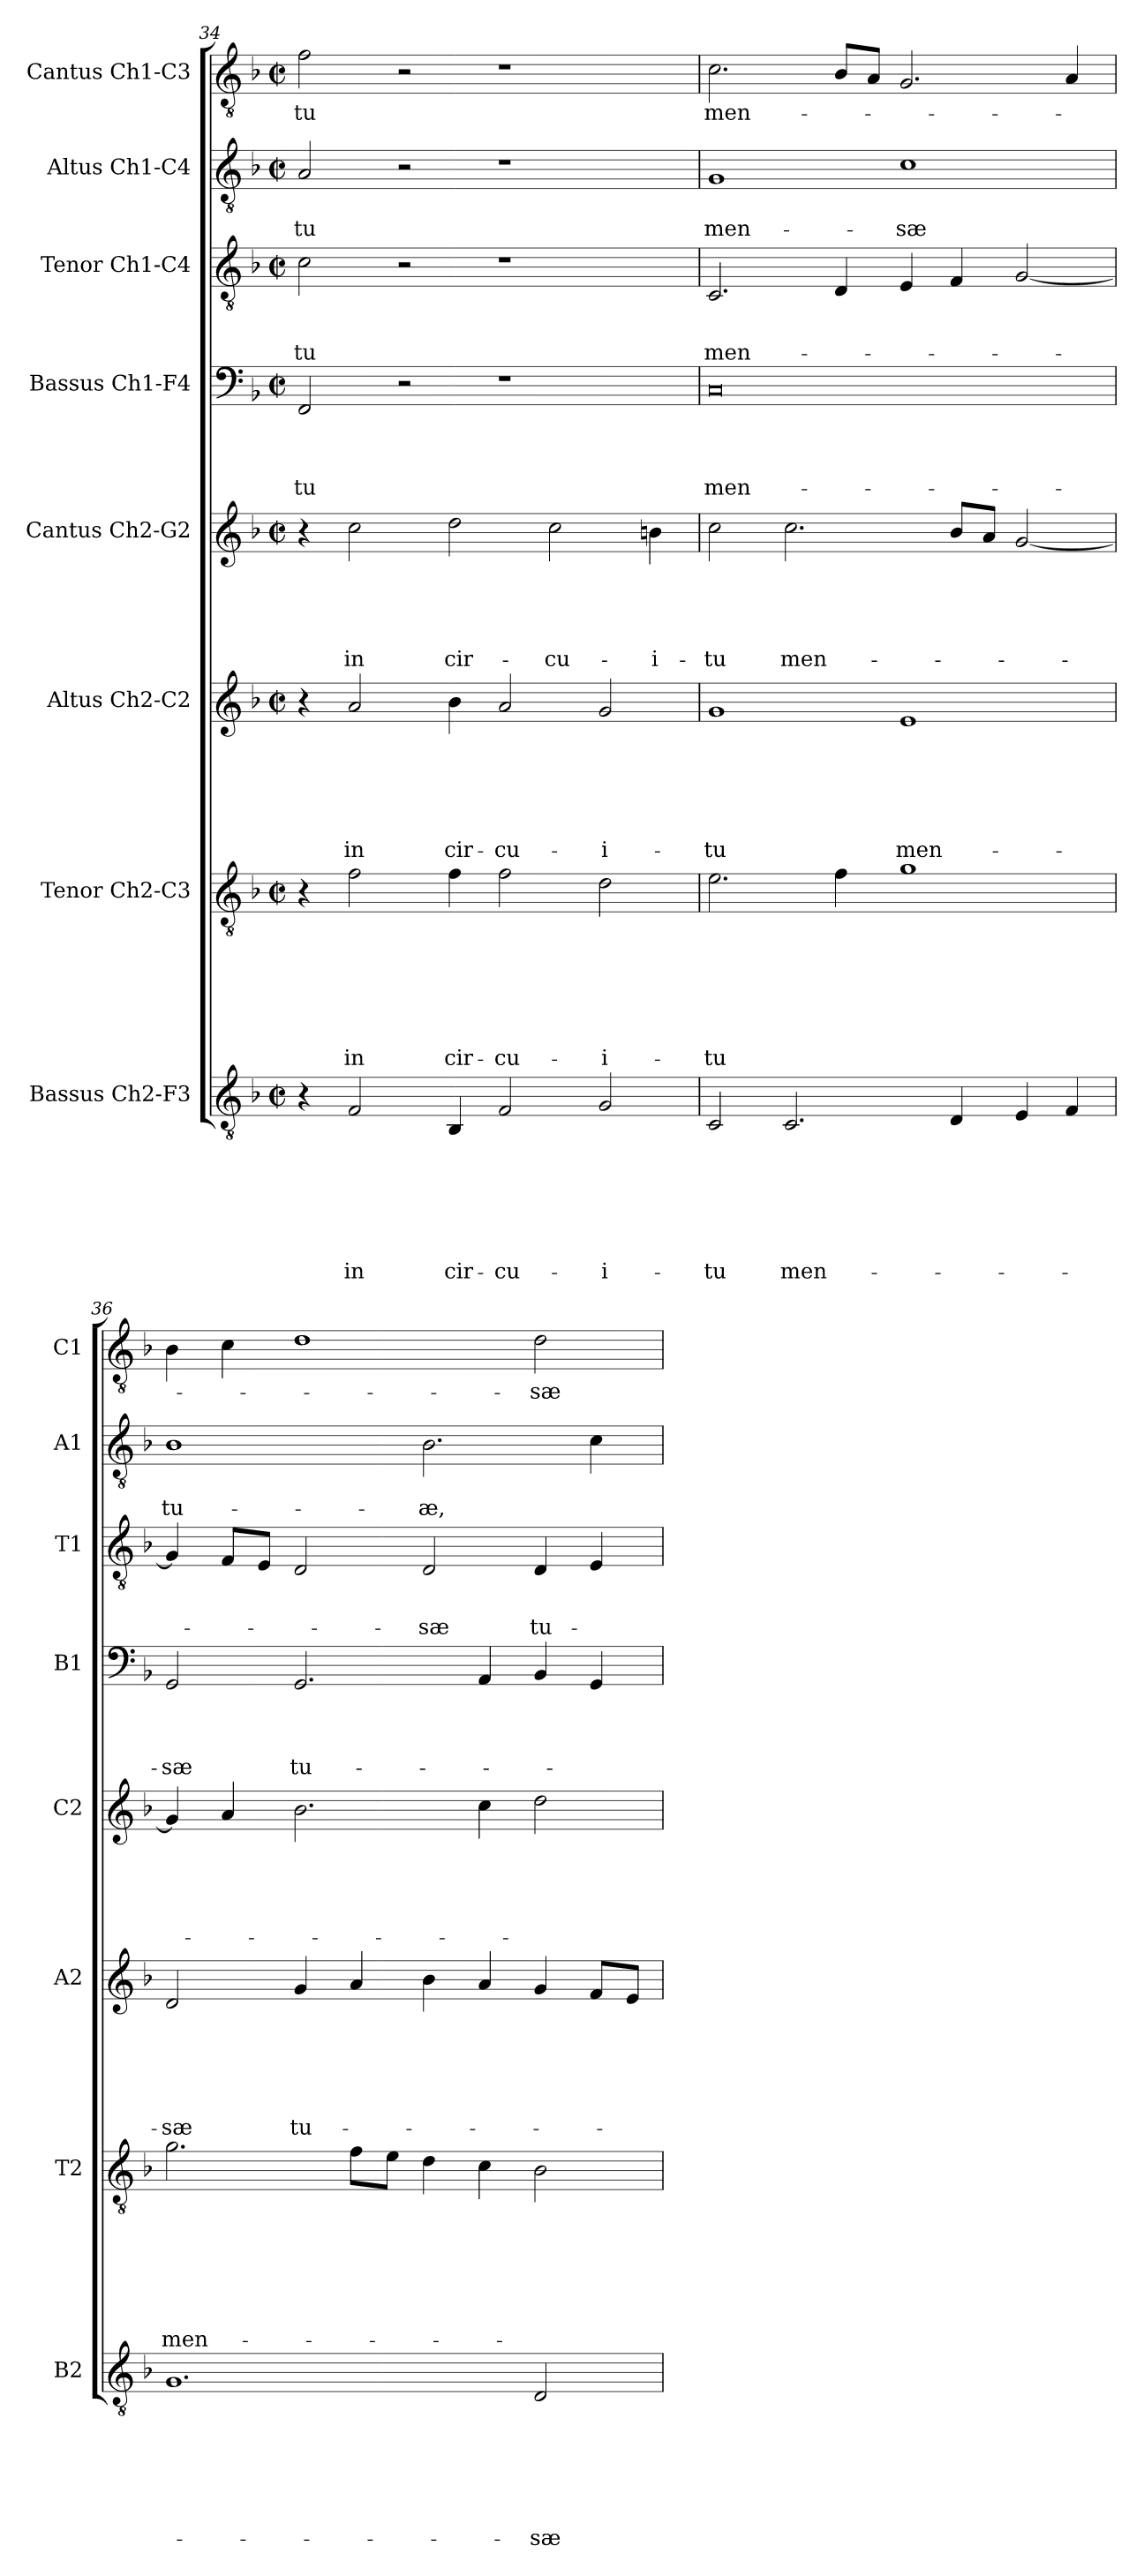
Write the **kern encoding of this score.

**kern	**text	**text	**text	**text	**text	**text	**text	**kern	**text	**text	**text	**text	**text	**text	**text	**kern	**text	**text	**text	**text	**text	**text	**kern	**text	**text	**text	**text	**text	**kern	**text	**text	**text	**text	**kern	**text	**text	**text	**kern	**text	**text	**kern	**text
*part8	*part8	*part8	*part8	*part8	*part8	*part8	*part8	*part7	*part7	*part7	*part7	*part7	*part7	*part7	*part7	*part6	*part6	*part6	*part6	*part6	*part6	*part6	*part5	*part5	*part5	*part5	*part5	*part5	*part4	*part4	*part4	*part4	*part4	*part3	*part3	*part3	*part3	*part2	*part2	*part2	*part1	*part1
*staff8	*staff8	*staff8	*staff8	*staff8	*staff8	*staff8	*staff8	*staff7	*staff7	*staff7	*staff7	*staff7	*staff7	*staff7	*staff7	*staff6	*staff6	*staff6	*staff6	*staff6	*staff6	*staff6	*staff5	*staff5	*staff5	*staff5	*staff5	*staff5	*staff4	*staff4	*staff4	*staff4	*staff4	*staff3	*staff3	*staff3	*staff3	*staff2	*staff2	*staff2	*staff1	*staff1
*I"Bassus Ch2-F3	*	*	*	*	*	*	*	*I"Tenor Ch2-C3	*	*	*	*	*	*	*	*I"Altus Ch2-C2	*	*	*	*	*	*	*I"Cantus Ch2-G2	*	*	*	*	*	*I"Bassus Ch1-F4	*	*	*	*	*I"Tenor Ch1-C4	*	*	*	*I"Altus Ch1-C4	*	*	*I"Cantus Ch1-C3	*
*I'B2	*	*	*	*	*	*	*	*I'T2	*	*	*	*	*	*	*	*I'A2	*	*	*	*	*	*	*I'C2	*	*	*	*	*	*I'B1	*	*	*	*	*I'T1	*	*	*	*I'A1	*	*	*I'C1	*
*clefGv2	*	*	*	*	*	*	*	*clefGv2	*	*	*	*	*	*	*	*clefG2	*	*	*	*	*	*	*clefG2	*	*	*	*	*	*clefF4	*	*	*	*	*clefGv2	*	*	*	*clefGv2	*	*	*clefGv2	*
*k[b-]	*	*	*	*	*	*	*	*k[b-]	*	*	*	*	*	*	*	*k[b-]	*	*	*	*	*	*	*k[b-]	*	*	*	*	*	*k[b-]	*	*	*	*	*k[b-]	*	*	*	*k[b-]	*	*	*k[b-]	*
*F:	*	*	*	*	*	*	*	*F:	*	*	*	*	*	*	*	*F:	*	*	*	*	*	*	*F:	*	*	*	*	*	*F:	*	*	*	*	*F:	*	*	*	*F:	*	*	*F:	*
*M2/2	*	*	*	*	*	*	*	*M2/2	*	*	*	*	*	*	*	*M2/2	*	*	*	*	*	*	*M2/2	*	*	*	*	*	*M2/2	*	*	*	*	*M2/2	*	*	*	*M2/2	*	*	*M2/2	*
*met(c|)	*	*	*	*	*	*	*	*met(c|)	*	*	*	*	*	*	*	*met(c|)	*	*	*	*	*	*	*met(c|)	*	*	*	*	*	*met(c|)	*	*	*	*	*met(c|)	*	*	*	*met(c|)	*	*	*met(c|)	*
=34	=34	=34	=34	=34	=34	=34	=34	=34	=34	=34	=34	=34	=34	=34	=34	=34	=34	=34	=34	=34	=34	=34	=34	=34	=34	=34	=34	=34	=34	=34	=34	=34	=34	=34	=34	=34	=34	=34	=34	=34	=34	=34
!	!	!	!	!	!	!	!	!	!	!	!	!	!	!	!	!	!	!	!	!	!	!	!	!	!	!	!	!	!	!	!	!	!LO:LY:b	!	!	!	!LO:LY:b	!	!	!LO:LY:b	!	!LO:LY:b
4r	.	.	.	.	.	.	.	4r	.	.	.	.	.	.	.	4r	.	.	.	.	.	.	4r	.	.	.	.	.	2FF/	.	.	.	-tu	2c\	.	.	-tu	2A/	.	-tu	2f\	-tu
!	!	!	!	!	!	!	!LO:LY:b	!	!	!	!	!	!	!	!LO:LY:b	!	!	!	!	!	!	!LO:LY:b	!	!	!	!	!	!LO:LY:b	!	!	!	!	!	!	!	!	!	!	!	!	!	!
2F/	.	.	.	.	.	.	in	2f\	.	.	.	.	.	.	in	2a/	.	.	.	.	.	in	2cc\	.	.	.	.	in	.	.	.	.	.	.	.	.	.	.	.	.	.	.
.	.	.	.	.	.	.	.	.	.	.	.	.	.	.	.	.	.	.	.	.	.	.	.	.	.	.	.	.	2r	.	.	.	.	2r	.	.	.	2r	.	.	2r	.
!	!	!	!	!	!	!	!LO:LY:b	!	!	!	!	!	!	!	!LO:LY:b	!	!	!	!	!	!	!LO:LY:b	!	!	!	!	!	!LO:LY:b	!	!	!	!	!	!	!	!	!	!	!	!	!	!
4BB-/	.	.	.	.	.	.	cir-	4f\	.	.	.	.	.	.	cir-	4b-\	.	.	.	.	.	cir-	2dd\	.	.	.	.	cir-	.	.	.	.	.	.	.	.	.	.	.	.	.	.
!	!	!	!	!	!	!	!LO:LY:b	!	!	!	!	!	!	!	!LO:LY:b	!	!	!	!	!	!	!LO:LY:b	!	!	!	!	!	!	!	!	!	!	!	!	!	!	!	!	!	!	!	!
2F/	.	.	.	.	.	.	-cu-	2f\	.	.	.	.	.	.	-cu-	2a/	.	.	.	.	.	-cu-	.	.	.	.	.	.	1r	.	.	.	.	1r	.	.	.	1r	.	.	1r	.
!	!	!	!	!	!	!	!	!	!	!	!	!	!	!	!	!	!	!	!	!	!	!	!	!	!	!	!	!LO:LY:b	!	!	!	!	!	!	!	!	!	!	!	!	!	!
.	.	.	.	.	.	.	.	.	.	.	.	.	.	.	.	.	.	.	.	.	.	.	2cc\	.	.	.	.	-cu-	.	.	.	.	.	.	.	.	.	.	.	.	.	.
!	!	!	!	!	!	!	!LO:LY:b	!	!	!	!	!	!	!	!LO:LY:b	!	!	!	!	!	!	!LO:LY:b	!	!	!	!	!	!	!	!	!	!	!	!	!	!	!	!	!	!	!	!
2G/	.	.	.	.	.	.	-i-	2d\	.	.	.	.	.	.	-i-	2g/	.	.	.	.	.	-i-	.	.	.	.	.	.	.	.	.	.	.	.	.	.	.	.	.	.	.	.
!	!	!	!	!	!	!	!	!	!	!	!	!	!	!	!	!	!	!	!	!	!	!	!	!	!	!	!	!LO:LY:b	!	!	!	!	!	!	!	!	!	!	!	!	!	!
.	.	.	.	.	.	.	.	.	.	.	.	.	.	.	.	.	.	.	.	.	.	.	4bn\	.	.	.	.	-i-	.	.	.	.	.	.	.	.	.	.	.	.	.	.
!!LO:PB:g=z
=35	=35	=35	=35	=35	=35	=35	=35	=35	=35	=35	=35	=35	=35	=35	=35	=35	=35	=35	=35	=35	=35	=35	=35	=35	=35	=35	=35	=35	=35	=35	=35	=35	=35	=35	=35	=35	=35	=35	=35	=35	=35	=35
!	!	!	!	!	!	!	!LO:LY:b	!	!	!	!	!	!	!	!LO:LY:b	!	!	!	!	!	!	!LO:LY:b	!	!	!	!	!	!LO:LY:b	!	!	!	!	!LO:LY:b	!	!	!	!LO:LY:b	!	!	!LO:LY:b	!	!LO:LY:b
2C/	.	.	.	.	.	.	-tu	2.e\	.	.	.	.	.	.	-tu	1g	.	.	.	.	.	-tu	2cc\	.	.	.	.	-tu	0C	.	.	.	men-	2.C/	.	.	men-	1G	.	men-	2.c\	men-
!	!	!	!	!	!	!	!LO:LY:b	!	!	!	!	!	!	!	!	!	!	!	!	!	!	!	!	!	!	!	!	!LO:LY:b	!	!	!	!	!	!	!	!	!	!	!	!	!	!
2.C/	.	.	.	.	.	.	men-	.	.	.	.	.	.	.	.	.	.	.	.	.	.	.	2.cc\	.	.	.	.	men-	.	.	.	.	.	.	.	.	.	.	.	.	.	.
.	.	.	.	.	.	.	.	4f\	.	.	.	.	.	.	.	.	.	.	.	.	.	.	.	.	.	.	.	.	.	.	.	.	.	4D/	.	.	.	.	.	.	8B-/L	.
.	.	.	.	.	.	.	.	.	.	.	.	.	.	.	.	.	.	.	.	.	.	.	.	.	.	.	.	.	.	.	.	.	.	.	.	.	.	.	.	.	8A/J	.
!	!	!	!	!	!	!	!	!	!	!	!	!	!	!	!	!	!	!	!	!	!	!LO:LY:b	!	!	!	!	!	!	!	!	!	!	!	!	!	!	!	!	!	!LO:LY:b	!	!
.	.	.	.	.	.	.	.	1g	.	.	.	.	.	.	.	1e	.	.	.	.	.	men-	.	.	.	.	.	.	.	.	.	.	.	4E/	.	.	.	1c	.	-sæ	2.G/	.
4D/	.	.	.	.	.	.	.	.	.	.	.	.	.	.	.	.	.	.	.	.	.	.	8b-/L	.	.	.	.	.	.	.	.	.	.	4F/	.	.	.	.	.	.	.	.
.	.	.	.	.	.	.	.	.	.	.	.	.	.	.	.	.	.	.	.	.	.	.	8a/J	.	.	.	.	.	.	.	.	.	.	.	.	.	.	.	.	.	.	.
4E/	.	.	.	.	.	.	.	.	.	.	.	.	.	.	.	.	.	.	.	.	.	.	[2g/	.	.	.	.	.	.	.	.	.	.	[2G/	.	.	.	.	.	.	.	.
4F/	.	.	.	.	.	.	.	.	.	.	.	.	.	.	.	.	.	.	.	.	.	.	.	.	.	.	.	.	.	.	.	.	.	.	.	.	.	.	.	.	4A/	.
=36	=36	=36	=36	=36	=36	=36	=36	=36	=36	=36	=36	=36	=36	=36	=36	=36	=36	=36	=36	=36	=36	=36	=36	=36	=36	=36	=36	=36	=36	=36	=36	=36	=36	=36	=36	=36	=36	=36	=36	=36	=36	=36
!	!	!	!	!	!	!	!	!	!	!	!	!	!	!	!LO:LY:b	!	!	!	!	!	!	!LO:LY:b	!	!	!	!	!	!	!	!	!	!	!LO:LY:b	!	!	!	!	!	!	!LO:LY:b	!	!
1.G	.	.	.	.	.	.	.	2.g\	.	.	.	.	.	.	men-	2d/	.	.	.	.	.	-sæ	4g/]	.	.	.	.	.	2GG/	.	.	.	-sæ	4G/]	.	.	.	1B-	.	tu-	4B-\	.
.	.	.	.	.	.	.	.	.	.	.	.	.	.	.	.	.	.	.	.	.	.	.	4a/	.	.	.	.	.	.	.	.	.	.	8F/L	.	.	.	.	.	.	4c\	.
.	.	.	.	.	.	.	.	.	.	.	.	.	.	.	.	.	.	.	.	.	.	.	.	.	.	.	.	.	.	.	.	.	.	8E/J	.	.	.	.	.	.	.	.
!	!	!	!	!	!	!	!	!	!	!	!	!	!	!	!	!	!	!	!	!	!	!LO:LY:b	!	!	!	!	!	!	!	!	!	!	!LO:LY:b	!	!	!	!	!	!	!	!	!
.	.	.	.	.	.	.	.	.	.	.	.	.	.	.	.	4g/	.	.	.	.	.	tu-	2.b-\	.	.	.	.	.	2.GG/	.	.	.	tu-	2D/	.	.	.	.	.	.	1d	.
.	.	.	.	.	.	.	.	8f\L	.	.	.	.	.	.	.	4a/	.	.	.	.	.	.	.	.	.	.	.	.	.	.	.	.	.	.	.	.	.	.	.	.	.	.
.	.	.	.	.	.	.	.	8e\J	.	.	.	.	.	.	.	.	.	.	.	.	.	.	.	.	.	.	.	.	.	.	.	.	.	.	.	.	.	.	.	.	.	.
!	!	!	!	!	!	!	!	!	!	!	!	!	!	!	!	!	!	!	!	!	!	!	!	!	!	!	!	!	!	!	!	!	!	!	!	!	!LO:LY:b	!	!	!LO:LY:b	!	!
.	.	.	.	.	.	.	.	4d\	.	.	.	.	.	.	.	4b-\	.	.	.	.	.	.	.	.	.	.	.	.	.	.	.	.	.	2D/	.	.	-sæ	2.B-\	.	-æ,	.	.
.	.	.	.	.	.	.	.	4c\	.	.	.	.	.	.	.	4a/	.	.	.	.	.	.	4cc\	.	.	.	.	.	4AA/	.	.	.	.	.	.	.	.	.	.	.	.	.
!	!	!	!	!	!	!	!LO:LY:b	!	!	!	!	!	!	!	!	!	!	!	!	!	!	!	!	!	!	!	!	!	!	!	!	!	!	!	!	!	!LO:LY:b	!	!	!	!	!LO:LY:b
2D/	.	.	.	.	.	.	-sæ	2B-\	.	.	.	.	.	.	.	4g/	.	.	.	.	.	.	2dd\	.	.	.	.	.	4BB-/	.	.	.	.	4D/	.	.	tu-	.	.	.	2d\	-sæ
.	.	.	.	.	.	.	.	.	.	.	.	.	.	.	.	8f/L	.	.	.	.	.	.	.	.	.	.	.	.	4GG/	.	.	.	.	4E/	.	.	.	4c\	.	.	.	.
.	.	.	.	.	.	.	.	.	.	.	.	.	.	.	.	8e/J	.	.	.	.	.	.	.	.	.	.	.	.	.	.	.	.	.	.	.	.	.	.	.	.	.	.
=	=	=	=	=	=	=	=	=	=	=	=	=	=	=	=	=	=	=	=	=	=	=	=	=	=	=	=	=	=	=	=	=	=	=	=	=	=	=	=	=	=	=
*-	*-	*-	*-	*-	*-	*-	*-	*-	*-	*-	*-	*-	*-	*-	*-	*-	*-	*-	*-	*-	*-	*-	*-	*-	*-	*-	*-	*-	*-	*-	*-	*-	*-	*-	*-	*-	*-	*-	*-	*-	*-	*-
